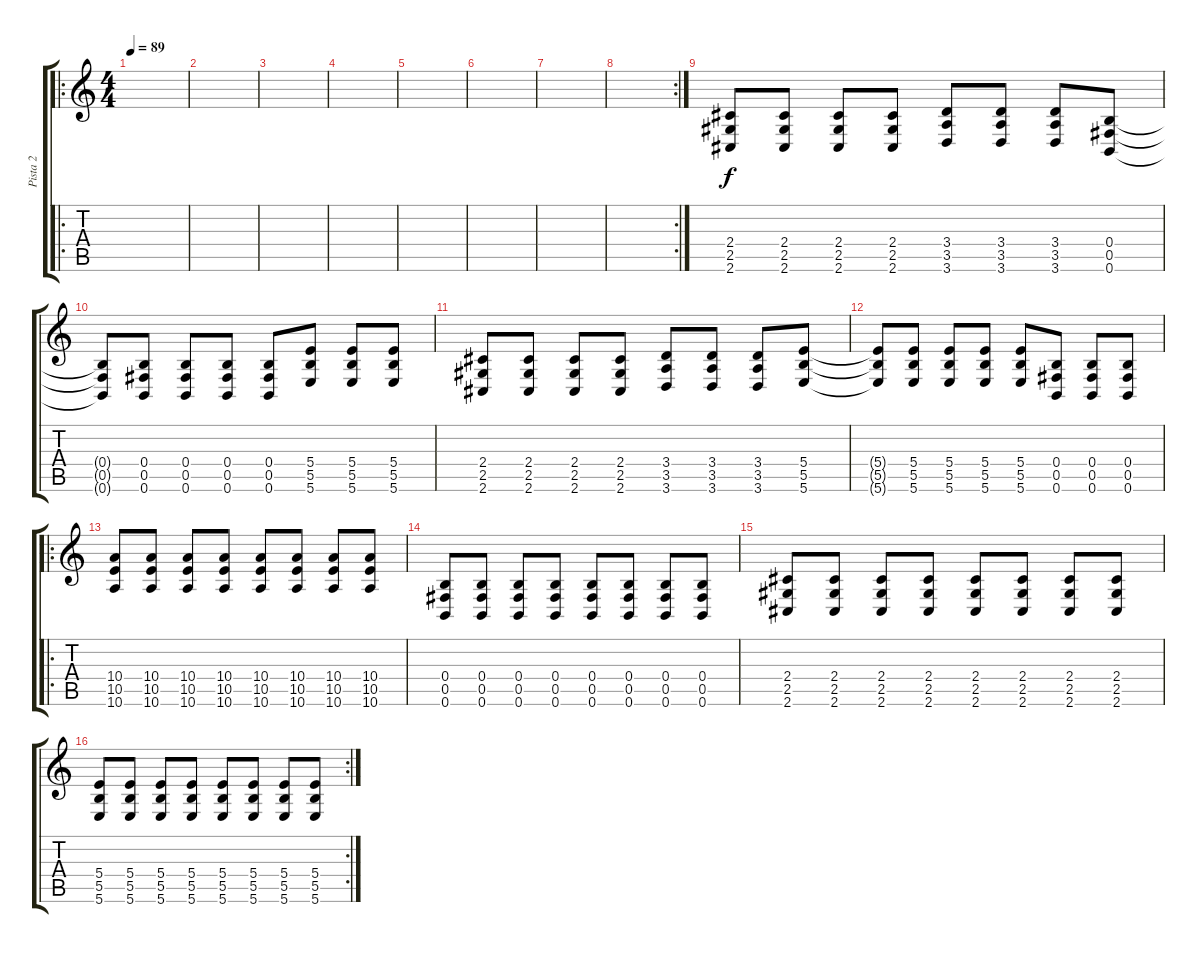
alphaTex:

\track ("Pista 2" "Pista 2") {instrument distortionguitar}
\staff {score tabs}
\tuning (Db4 Ab3 E3 B2 Gb2 B1) {hide}
\ro
\ts (4 4)
\tempo 89
\clef g2
\ks c
|
|
|
|
|
|
|
\rc 2
|
(2.4 2.5 2.6).8 (2.4 2.5 2.6).8 (2.4 2.5 2.6).8 (2.4 2.5 2.6).8 (3.4 3.5 3.6).8 (3.4 3.5 3.6).8 (3.4 3.5 3.6).8 (0.4 0.5 0.6).8 |
(0.4{t} 0.5{t} 0.6{t}).8 (0.4 0.5 0.6).8 (0.4 0.5 0.6).8 (0.4 0.5 0.6).8 (0.4 0.5 0.6).8 (5.4 5.5 5.6).8 (5.4 5.5 5.6).8 (5.4 5.5 5.6).8 |
(2.4 2.5 2.6).8 (2.4 2.5 2.6).8 (2.4 2.5 2.6).8 (2.4 2.5 2.6).8 (3.4 3.5 3.6).8 (3.4 3.5 3.6).8 (3.4 3.5 3.6).8 (5.4 5.5 5.6).8 |
(5.4{t} 5.5{t} 5.6{t}).8 (5.4 5.5 5.6).8 (5.4 5.5 5.6).8 (5.4 5.5 5.6).8 (5.4 5.5 5.6).8 (0.4 0.5 0.6).8 (0.4 0.5 0.6).8 (0.4 0.5 0.6).8 |
\ro
(10.4 10.5 10.6).8 (10.4 10.5 10.6).8 (10.4 10.5 10.6).8 (10.4 10.5 10.6).8 (10.4 10.5 10.6).8 (10.4 10.5 10.6).8 (10.4 10.5 10.6).8 (10.4 10.5 10.6).8 |
(0.4 0.5 0.6).8 (0.4 0.5 0.6).8 (0.4 0.5 0.6).8 (0.4 0.5 0.6).8 (0.4 0.5 0.6).8 (0.4 0.5 0.6).8 (0.4 0.5 0.6).8 (0.4 0.5 0.6).8 |
(2.4 2.5 2.6).8 (2.4 2.5 2.6).8 (2.4 2.5 2.6).8 (2.4 2.5 2.6).8 (2.4 2.5 2.6).8 (2.4 2.5 2.6).8 (2.4 2.5 2.6).8 (2.4 2.5 2.6).8 |
\rc 2
(5.4 5.5 5.6).8 (5.4 5.5 5.6).8 (5.4 5.5 5.6).8 (5.4 5.5 5.6).8 (5.4 5.5 5.6).8 (5.4 5.5 5.6).8 (5.4 5.5 5.6).8 (5.4 5.5 5.6).8
